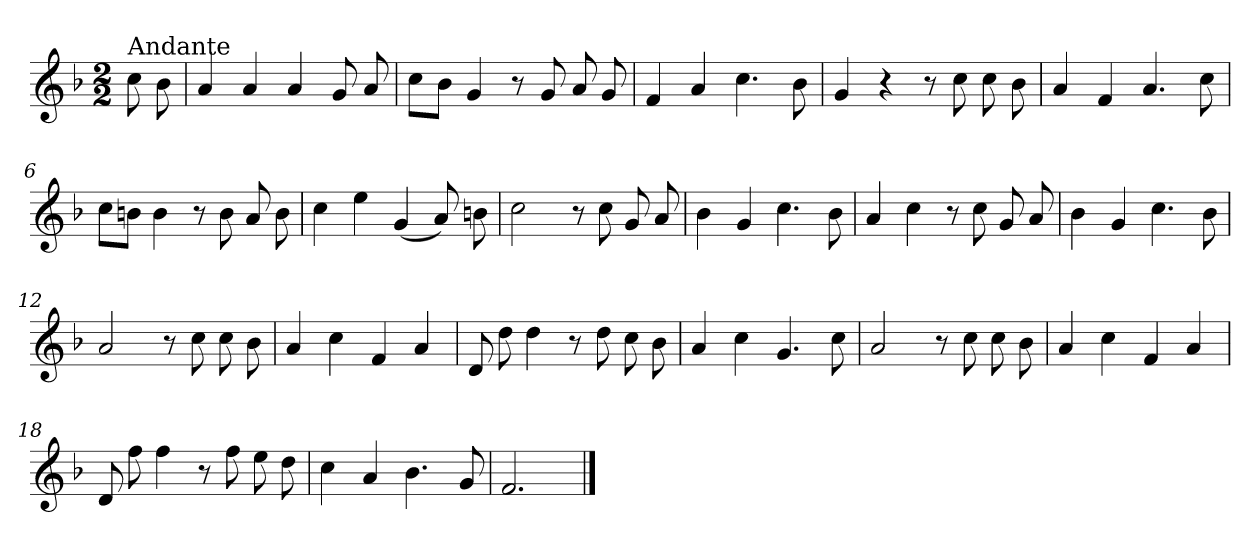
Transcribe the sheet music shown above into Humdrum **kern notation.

**kern
*part1
*staff1
*clefG2
*k[b-]
*F:
*M2/2
=
!LO:TX:a:t=Andante
8cc\
8b-\
=1
4a/
4a/
4a/
8g/
8a/
=2
8cc\L
8b-\J
4g/
8r
8g/
8a/
8g/
=3
4f/
4a/
4.cc\
8b-\
=4
4g/
4r
8r
8cc\
8cc\
8b-\
!!LO:LB:g=z
=5
4a/
4f/
4.a/
8cc\
=6
8cc\L
8bn\J
4b\
8r
8b\
8a/
8b\
=7
4cc\
4ee\
(<4g/
8a/)
8bn\
=8
2cc\
8r
8cc\
8g/
8a/
=9
4b-\
4g/
4.cc\
8b-\
!!LO:LB:g=z
=10
4a/
4cc\
8r
8cc\
8g/
8a/
=11
4b-\
4g/
4.cc\
8b-\
=12
2a/
8r
8cc\
8cc\
8b-\
=13
4a/
4cc\
4f/
4a/
=14
8d/
8dd\
4dd\
8r
8dd\
8cc\
8b-\
=15
4a/
4cc\
4.g/
8cc\
!!LO:LB:g=z
=16
2a/
8r
8cc\
8cc\
8b-\
=17
4a/
4cc\
4f/
4a/
=18
8d/
8ff\
4ff\
8r
8ff\
8ee\
8dd\
=19
4cc\
4a/
4.b-\
8g/
=20
2.f/
==
*-
